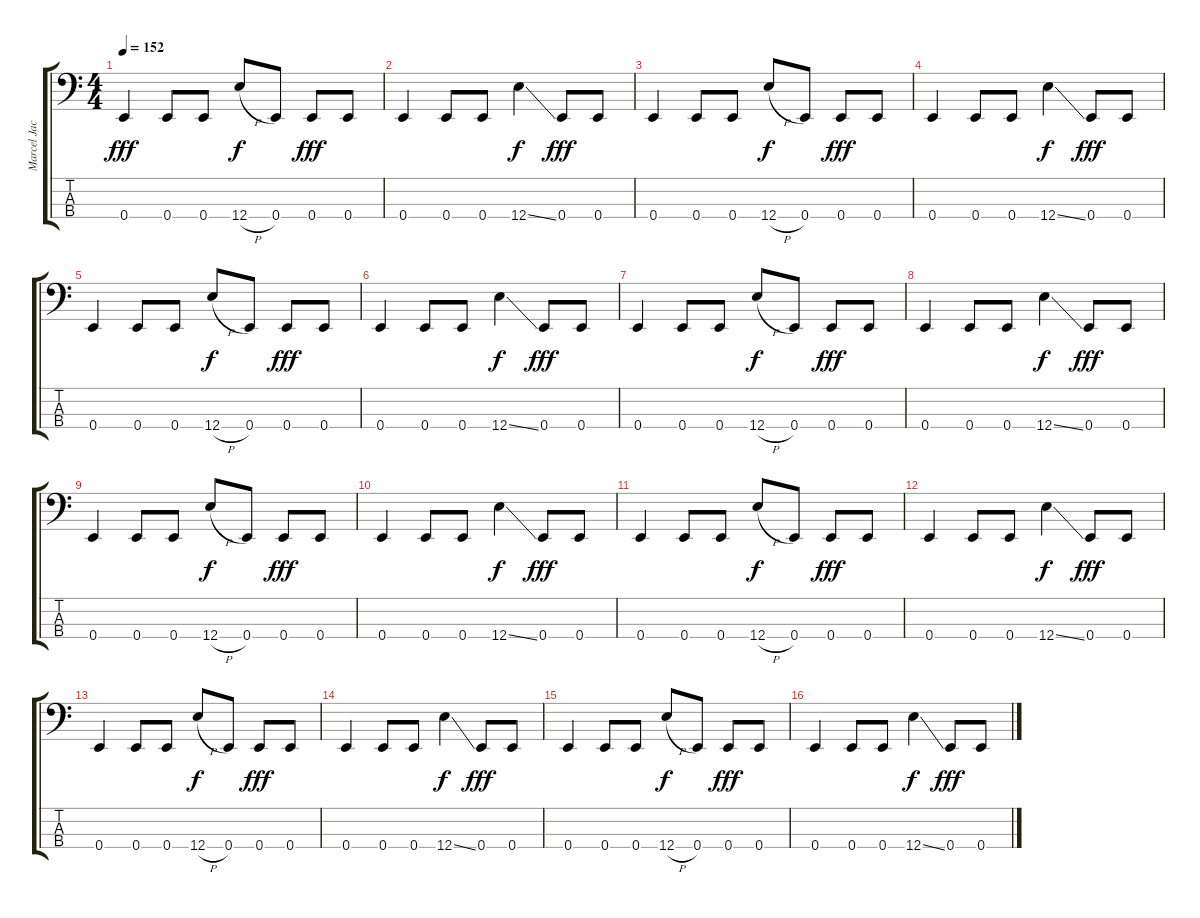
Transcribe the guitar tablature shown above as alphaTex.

\track ("Marcel Jacob (Bass)" "Marcel Jac") {instrument electricbasspick}
\staff {score tabs}
\tuning (G2 D2 A1 E1) {hide}
\ts (4 4)
\tempo 152
\clef f4
\ks c
0.4.4{dy fff} 0.4.8 0.4.8 12.4{h}.8{dy f} 0.4.8 0.4.8{dy fff} 0.4.8 |
0.4.4 0.4.8 0.4.8 12.4{ss}.4{dy f} 0.4.8{dy fff} 0.4.8 |
0.4.4 0.4.8 0.4.8 12.4{h}.8{dy f} 0.4.8 0.4.8{dy fff} 0.4.8 |
0.4.4 0.4.8 0.4.8 12.4{ss}.4{dy f} 0.4.8{dy fff} 0.4.8 |
0.4.4 0.4.8 0.4.8 12.4{h}.8{dy f} 0.4.8 0.4.8{dy fff} 0.4.8 |
0.4.4 0.4.8 0.4.8 12.4{ss}.4{dy f} 0.4.8{dy fff} 0.4.8 |
0.4.4 0.4.8 0.4.8 12.4{h}.8{dy f} 0.4.8 0.4.8{dy fff} 0.4.8 |
0.4.4 0.4.8 0.4.8 12.4{ss}.4{dy f} 0.4.8{dy fff} 0.4.8 |
0.4.4 0.4.8 0.4.8 12.4{h}.8{dy f} 0.4.8 0.4.8{dy fff} 0.4.8 |
0.4.4 0.4.8 0.4.8 12.4{ss}.4{dy f} 0.4.8{dy fff} 0.4.8 |
0.4.4 0.4.8 0.4.8 12.4{h}.8{dy f} 0.4.8 0.4.8{dy fff} 0.4.8 |
0.4.4 0.4.8 0.4.8 12.4{ss}.4{dy f} 0.4.8{dy fff} 0.4.8 |
0.4.4 0.4.8 0.4.8 12.4{h}.8{dy f} 0.4.8 0.4.8{dy fff} 0.4.8 |
0.4.4 0.4.8 0.4.8 12.4{ss}.4{dy f} 0.4.8{dy fff} 0.4.8 |
0.4.4 0.4.8 0.4.8 12.4{h}.8{dy f} 0.4.8 0.4.8{dy fff} 0.4.8 |
0.4.4 0.4.8 0.4.8 12.4{ss}.4{dy f} 0.4.8{dy fff} 0.4.8
